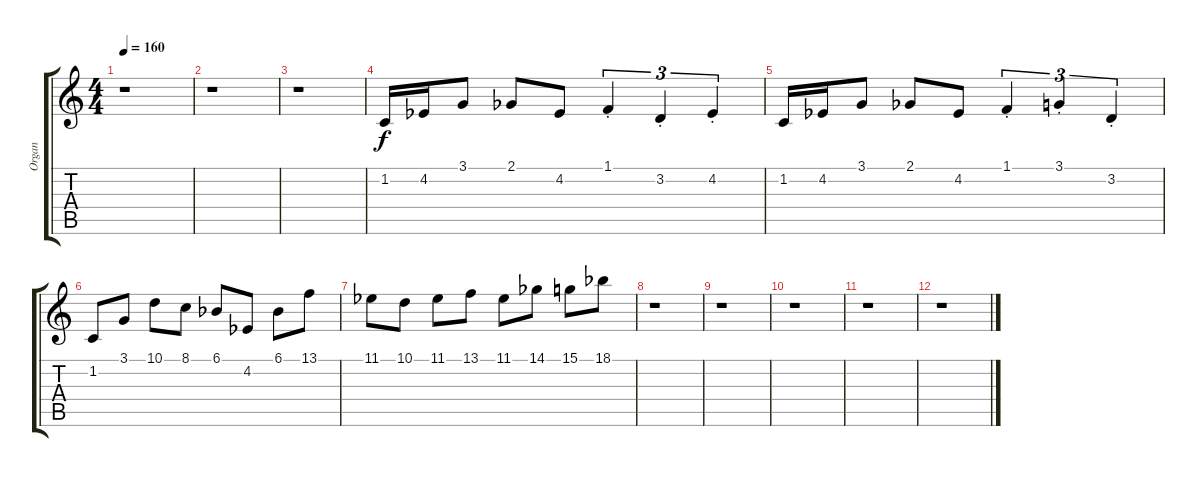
\track ("Organ" "Organ") {instrument rockorgan}
\staff {score tabs}
\tuning (E4 B3 G3 D3 A2 E2) {hide}
\ts (4 4)
\tempo 160
\clef g2
\ks c
r.1{dy f} |
r.1 |
r.1 |
1.2.16 4.2{acc b}.16 3.1.8 2.1{acc b}.8 4.2{acc b}.8 1.1{st}.4{tu (3 2)} 3.2{st}.4{tu (3 2)} 4.2{st acc b}.4{tu (3 2)} |
1.2.16 4.2{acc b}.16 3.1.8 2.1{acc b}.8 4.2{acc b}.8 1.1{st}.4{tu (3 2)} 3.1{st}.4{tu (3 2)} 3.2{st}.4{tu (3 2)} |
1.2.8 3.1.8 10.1.8 8.1.8 6.1{acc b}.8 4.2{acc b}.8 6.1{acc b}.8 13.1.8 |
11.1{acc b}.8 10.1.8 11.1{acc b}.8 13.1.8 11.1{acc b}.8 14.1{acc b}.8 15.1.8 18.1{acc b}.8 |
r.1 |
r.1 |
r.1 |
r.1 |
r.1
